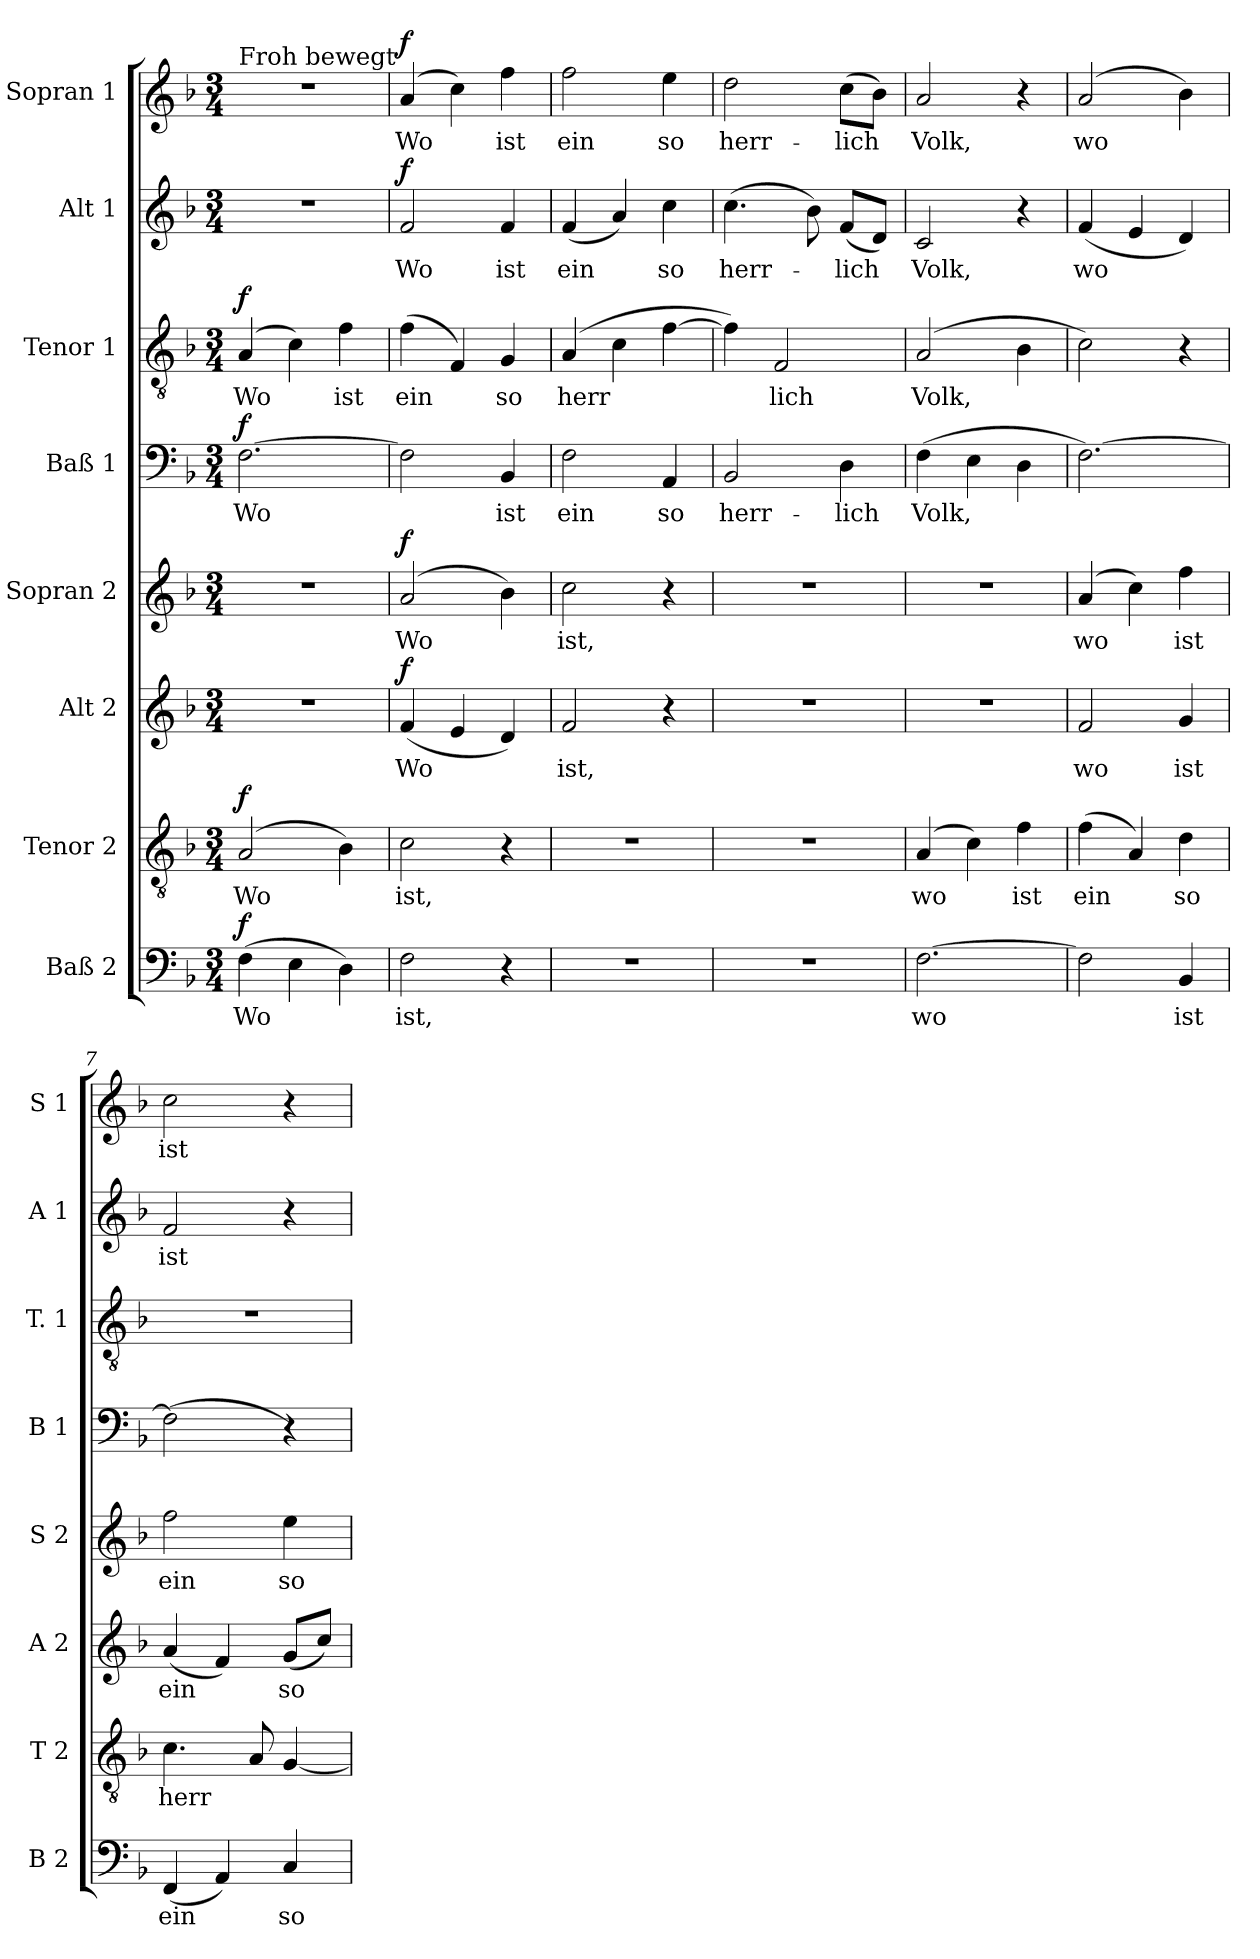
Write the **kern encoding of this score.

**kern	**text	**dynam	**kern	**text	**dynam	**kern	**text	**dynam	**kern	**text	**dynam	**kern	**text	**dynam	**kern	**text	**dynam	**kern	**text	**dynam	**kern	**text	**dynam
*part8	*part8	*part8	*part7	*part7	*part7	*part6	*part6	*part6	*part5	*part5	*part5	*part4	*part4	*part4	*part3	*part3	*part3	*part2	*part2	*part2	*part1	*part1	*part1
*staff8	*staff8	*staff8	*staff7	*staff7	*staff7	*staff6	*staff6	*staff6	*staff5	*staff5	*staff5	*staff4	*staff4	*staff4	*staff3	*staff3	*staff3	*staff2	*staff2	*staff2	*staff1	*staff1	*staff1
*I"Baß 2	*	*	*I"Tenor 2	*	*	*I"Alt 2	*	*	*I"Sopran 2	*	*	*I"Baß 1	*	*	*I"Tenor 1	*	*	*I"Alt 1	*	*	*I"Sopran 1	*	*
*I'B 2	*	*	*I'T 2	*	*	*I'A 2	*	*	*I'S 2	*	*	*I'B 1	*	*	*I'T. 1	*	*	*I'A 1	*	*	*I'S 1	*	*
*clefF4	*	*	*clefGv2	*	*	*clefG2	*	*	*clefG2	*	*	*clefF4	*	*	*clefGv2	*	*	*clefG2	*	*	*clefG2	*	*
*k[b-]	*	*	*k[b-]	*	*	*k[b-]	*	*	*k[b-]	*	*	*k[b-]	*	*	*k[b-]	*	*	*k[b-]	*	*	*k[b-]	*	*
*M3/4	*	*	*M3/4	*	*	*M3/4	*	*	*M3/4	*	*	*M3/4	*	*	*M3/4	*	*	*M3/4	*	*	*M3/4	*	*
=1	=1	=1	=1	=1	=1	=1	=1	=1	=1	=1	=1	=1	=1	=1	=1	=1	=1	=1	=1	=1	=1	=1	=1
!	!	!	!	!	!	!	!	!	!	!	!	!	!	!	!	!	!	!	!	!	!LO:TX:a:t=Froh bewegt	!	!
!	!LO:LY:b	!LO:DY:b	!	!LO:LY:b	!LO:DY:b	!	!	!	!	!	!	!	!LO:LY:b	!LO:DY:b	!	!LO:LY:b	!LO:DY:b	!	!	!	!	!	!
(>4F\	Wo	f	(>2A/	Wo	f	2.r	.	.	2.r	.	.	[2.F\	Wo	f	(>4A/	Wo	f	2.r	.	.	2.r	.	.
4E\	.	.	.	.	.	.	.	.	.	.	.	.	.	.	4c\)	.	.	.	.	.	.	.	.
!	!	!	!	!	!	!	!	!	!	!	!	!	!	!	!	!LO:LY:b	!	!	!	!	!	!	!
4D\)	.	.	4B-\)	.	.	.	.	.	.	.	.	.	.	.	4f\	ist	.	.	.	.	.	.	.
=2	=2	=2	=2	=2	=2	=2	=2	=2	=2	=2	=2	=2	=2	=2	=2	=2	=2	=2	=2	=2	=2	=2	=2
!	!LO:LY:b	!	!	!LO:LY:b	!	!	!LO:LY:b	!LO:DY:b	!	!LO:LY:b	!LO:DY:b	!	!	!	!	!LO:LY:b	!	!	!LO:LY:b	!LO:DY:b	!	!LO:LY:b	!LO:DY:b
2F\	ist,	.	2c\	ist,	.	(<4f/	Wo	f	(>2a/	Wo	f	2F\]	.	.	(>4f\	ein	.	2f/	Wo	f	(>4a/	Wo	f
.	.	.	.	.	.	4e/	.	.	.	.	.	.	.	.	4F/)	.	.	.	.	.	4cc\)	.	.
!	!	!	!	!	!	!	!	!	!	!	!	!	!LO:LY:b	!	!	!LO:LY:b	!	!	!LO:LY:b	!	!	!LO:LY:b	!
4r	.	.	4r	.	.	4d/)	.	.	4b-\)	.	.	4BB-/	ist	.	4G/	so	.	4f/	ist	.	4ff\	ist	.
=3	=3	=3	=3	=3	=3	=3	=3	=3	=3	=3	=3	=3	=3	=3	=3	=3	=3	=3	=3	=3	=3	=3	=3
!	!	!	!	!	!	!	!LO:LY:b	!	!	!LO:LY:b	!	!	!LO:LY:b	!	!	!LO:LY:b	!	!	!LO:LY:b	!	!	!LO:LY:b	!
2.r	.	.	2.r	.	.	2f/	ist,	.	2cc\	ist,	.	2F\	ein	.	(>4A/	herr	.	(<4f/	ein	.	2ff\	ein	.
.	.	.	.	.	.	.	.	.	.	.	.	.	.	.	4c\	.	.	4a/)	.	.	.	.	.
!	!	!	!	!	!	!	!	!	!	!	!	!	!LO:LY:b	!	!	!	!	!	!LO:LY:b	!	!	!LO:LY:b	!
.	.	.	.	.	.	4r	.	.	4r	.	.	4AA/	so	.	[4f\	.	.	4cc\	so	.	4ee\	so	.
=4	=4	=4	=4	=4	=4	=4	=4	=4	=4	=4	=4	=4	=4	=4	=4	=4	=4	=4	=4	=4	=4	=4	=4
!	!	!	!	!	!	!	!	!	!	!	!	!	!LO:LY:b	!	!	!	!	!	!LO:LY:b	!	!	!LO:LY:b	!
2.r	.	.	2.r	.	.	2.r	.	.	2.r	.	.	2BB-/	herr-	.	4f\])	.	.	(>4.cc\	herr-	.	2dd\	herr-	.
!	!	!	!	!	!	!	!	!	!	!	!	!	!	!	!	!LO:LY:b	!	!	!	!	!	!	!
.	.	.	.	.	.	.	.	.	.	.	.	.	.	.	2F/	lich	.	.	.	.	.	.	.
.	.	.	.	.	.	.	.	.	.	.	.	.	.	.	.	.	.	8b-\)	.	.	.	.	.
!	!	!	!	!	!	!	!	!	!	!	!	!	!LO:LY:b	!	!	!	!	!	!LO:LY:b	!	!	!LO:LY:b	!
.	.	.	.	.	.	.	.	.	.	.	.	4D\	lich	.	.	.	.	(<8f/L	lich	.	(>8cc\L	lich	.
.	.	.	.	.	.	.	.	.	.	.	.	.	.	.	.	.	.	8d/J)	.	.	8b-\J)	.	.
=5	=5	=5	=5	=5	=5	=5	=5	=5	=5	=5	=5	=5	=5	=5	=5	=5	=5	=5	=5	=5	=5	=5	=5
!	!LO:LY:b	!	!	!LO:LY:b	!	!	!	!	!	!	!	!	!LO:LY:b	!	!	!LO:LY:b	!	!	!LO:LY:b	!	!	!LO:LY:b	!
[2.F\	wo	.	(>4A/	wo	.	2.r	.	.	2.r	.	.	(>4F\	Volk,	.	(>2A/	Volk,	.	2c/	Volk,	.	2a/	Volk,	.
.	.	.	4c\)	.	.	.	.	.	.	.	.	4E\	.	.	.	.	.	.	.	.	.	.	.
!	!	!	!	!LO:LY:b	!	!	!	!	!	!	!	!	!	!	!	!	!	!	!	!	!	!	!
.	.	.	4f\	ist	.	.	.	.	.	.	.	4D\	.	.	4B-\	.	.	4r	.	.	4r	.	.
=6	=6	=6	=6	=6	=6	=6	=6	=6	=6	=6	=6	=6	=6	=6	=6	=6	=6	=6	=6	=6	=6	=6	=6
!	!	!	!	!LO:LY:b	!	!	!LO:LY:b	!	!	!LO:LY:b	!	!	!	!	!	!	!	!	!LO:LY:b	!	!	!LO:LY:b	!
2F\]	.	.	(>4f\	ein	.	2f/	wo	.	(>4a/	wo	.	[2.F\)	.	.	2c\)	.	.	(<4f/	wo	.	(>2a/	wo	.
.	.	.	4A/)	.	.	.	.	.	4cc\)	.	.	.	.	.	.	.	.	4e/	.	.	.	.	.
!	!LO:LY:b	!	!	!LO:LY:b	!	!	!LO:LY:b	!	!	!LO:LY:b	!	!	!	!	!	!	!	!	!	!	!	!	!
4BB-/	ist	.	4d\	so	.	4g/	ist	.	4ff\	ist	.	.	.	.	4r	.	.	4d/)	.	.	4b-\)	.	.
!!LO:PB:g=z
=7	=7	=7	=7	=7	=7	=7	=7	=7	=7	=7	=7	=7	=7	=7	=7	=7	=7	=7	=7	=7	=7	=7	=7
!	!LO:LY:b	!	!	!LO:LY:b	!	!	!LO:LY:b	!	!	!LO:LY:b	!	!	!LO:LY:b	!	!	!	!	!	!LO:LY:b	!	!	!LO:LY:b	!
(<4FF/	ein	.	4.c\	herr	.	(<4a/	ein	.	2ff\	ein	.	(>2F\]	_	.	2.r	.	.	2f/	ist	.	2cc\	ist	.
4AA/)	.	.	.	.	.	4f/)	.	.	.	.	.	.	.	.	.	.	.	.	.	.	.	.	.
.	.	.	8A/	.	.	.	.	.	.	.	.	.	.	.	.	.	.	.	.	.	.	.	.
!	!LO:LY:b	!	!	!	!	!	!LO:LY:b	!	!	!LO:LY:b	!	!	!	!	!	!	!	!	!	!	!	!	!
4C/	so	.	[4G/	.	.	(<8g/L	so	.	4ee\	so	.	4r)	.	.	.	.	.	4r	.	.	4r	.	.
.	.	.	.	.	.	8cc/J)	.	.	.	.	.	.	.	.	.	.	.	.	.	.	.	.	.
=	=	=	=	=	=	=	=	=	=	=	=	=	=	=	=	=	=	=	=	=	=	=	=
*-	*-	*-	*-	*-	*-	*-	*-	*-	*-	*-	*-	*-	*-	*-	*-	*-	*-	*-	*-	*-	*-	*-	*-
